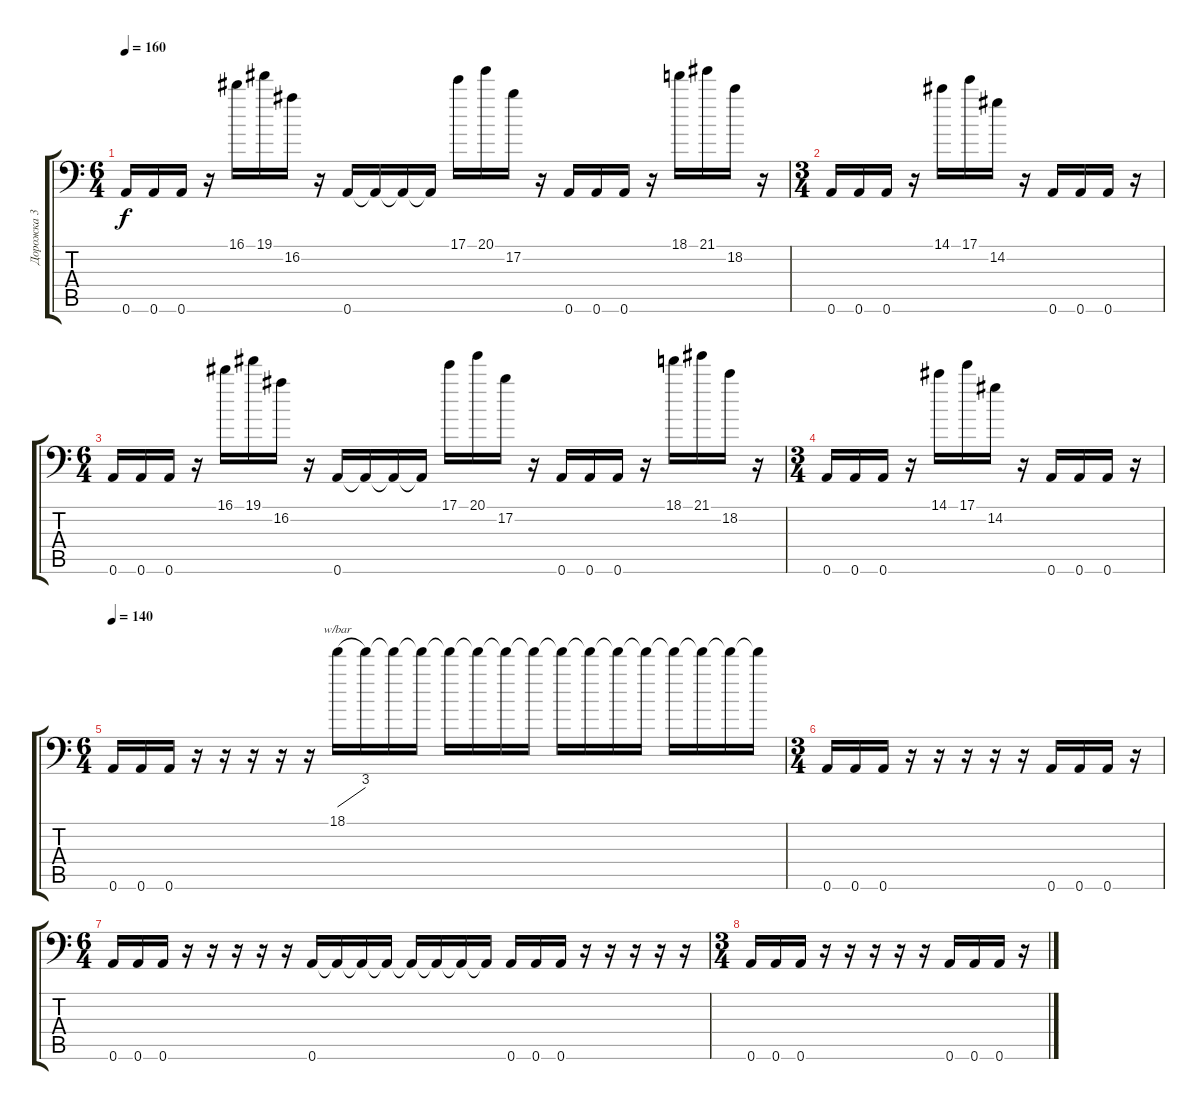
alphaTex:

\track ("Дорожка 3" "Дорожка 3") {instrument overdrivenguitar}
\staff {score tabs}
\tuning (B3 Gb3 D3 A2 E2 A1) {hide}
\ts (6 4)
\tempo 160
\clef f4
\ks c
0.6.16{dy f} 0.6.16 0.6.16 r.16 16.1.16 19.1.16 16.2.16 r.16 0.6.16 0.6{t}.16 0.6{t}.16 0.6{t}.16 17.1.16 20.1.16 17.2.16 r.16 0.6.16 0.6.16 0.6.16 r.16 18.1.16 21.1.16 18.2.16 r.16 |
\ts (3 4)
0.6.16 0.6.16 0.6.16 r.16 14.1.16 17.1.16 14.2.16 r.16 0.6.16 0.6.16 0.6.16 r.16 |
\ts (6 4)
0.6.16 0.6.16 0.6.16 r.16 16.1.16 19.1.16 16.2.16 r.16 0.6.16 0.6{t}.16 0.6{t}.16 0.6{t}.16 17.1.16 20.1.16 17.2.16 r.16 0.6.16 0.6.16 0.6.16 r.16 18.1.16 21.1.16 18.2.16 r.16 |
\ts (3 4)
0.6.16 0.6.16 0.6.16 r.16 14.1.16 17.1.16 14.2.16 r.16 0.6.16 0.6.16 0.6.16 r.16 |
\ts (6 4)
\tempo 130
\tempo 140
0.6.16 0.6.16 0.6.16 r.16 r.16 r.16 r.16 r.16 18.1.16{tbe (dive default 0 0 60 12)} 18.1{t}.16 18.1{t}.16 18.1{t}.16 18.1{t}.16 18.1{t}.16 18.1{t}.16 18.1{t}.16 18.1{t}.16 18.1{t}.16 18.1{t}.16 18.1{t}.16 18.1{t}.16 18.1{t}.16 18.1{t}.16 18.1{t}.16 |
\ts (3 4)
0.6.16 0.6.16 0.6.16 r.16 r.16 r.16 r.16 r.16 0.6.16 0.6.16 0.6.16 r.16 |
\ts (6 4)
0.6.16 0.6.16 0.6.16 r.16 r.16 r.16 r.16 r.16 0.6.16 0.6{t}.16 0.6{t}.16 0.6{t}.16 0.6{t}.16 0.6{t}.16 0.6{t}.16 0.6{t}.16 0.6.16 0.6.16 0.6.16 r.16 r.16 r.16 r.16 r.16 |
\ts (3 4)
0.6.16 0.6.16 0.6.16 r.16 r.16 r.16 r.16 r.16 0.6.16 0.6.16 0.6.16 r.16
